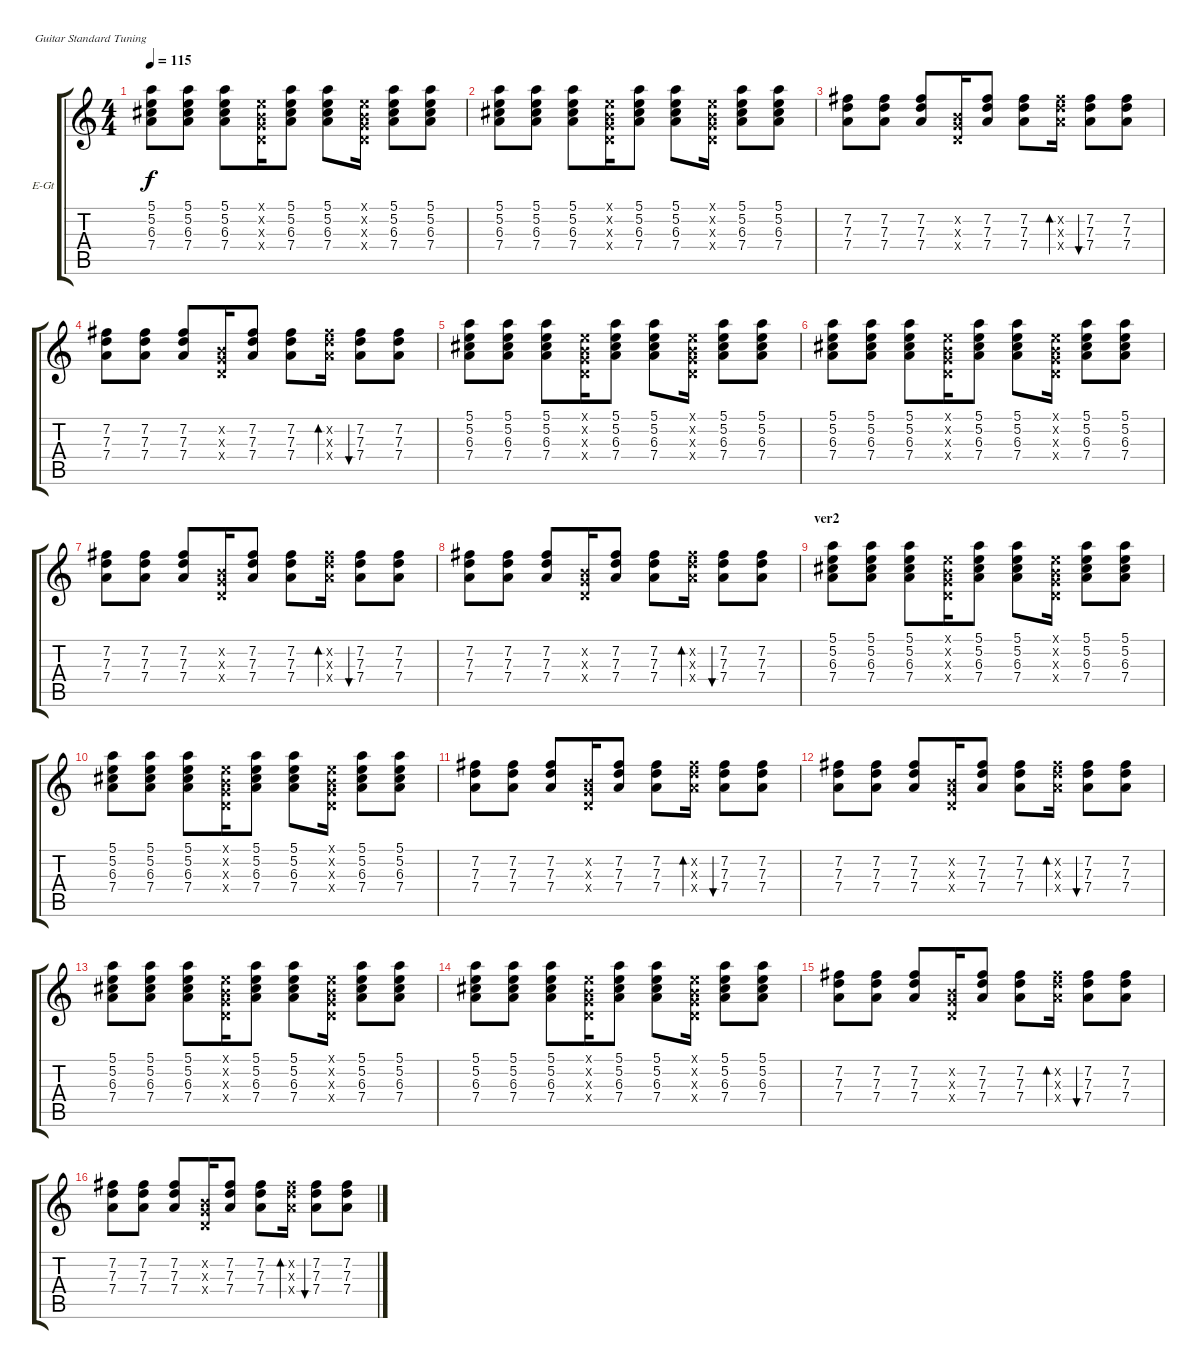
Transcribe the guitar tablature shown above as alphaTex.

\bracketExtendMode groupsimilarinstruments
\firstSystemTrackNameOrientation horizontal
\otherSystemsTrackNameOrientation horizontal
\track ("Track 2" "E-Gt") {instrument electricguitarclean}
\staff {score tabs}
\tuning (E4 B3 G3 D3 A2 E2)
\ts (4 4)
\tempo 115
\clef g2
\ks c
(5.1 5.2 6.3 7.4).8{dy f} (5.1 5.2 6.3 7.4).8 (5.1 5.2 6.3 7.4).8 (0.1{x} 0.2{x} 0.3{x} 0.4{x}).16 (5.1 5.2 6.3 7.4).8 (5.1 5.2 6.3 7.4).8 (0.1{x} 0.2{x} 0.3{x} 0.4{x}).16 (5.1 5.2 6.3 7.4).8 (5.1 5.2 6.3 7.4).8 |
(5.1 5.2 6.3 7.4).8 (5.1 5.2 6.3 7.4).8 (5.1 5.2 6.3 7.4).8 (0.1{x} 0.2{x} 0.3{x} 0.4{x}).16 (5.1 5.2 6.3 7.4).8 (5.1 5.2 6.3 7.4).8 (0.1{x} 0.2{x} 0.3{x} 0.4{x}).16 (5.1 5.2 6.3 7.4).8 (5.1 5.2 6.3 7.4).8 |
(7.2 7.3 7.4).8 (7.2 7.3 7.4).8 (7.2 7.3 7.4).8 (0.2{x} 0.3{x} 0.4{x}).16 (7.2 7.3 7.4).8 (7.2 7.3 7.4).8 (7.2{x} 7.3{x} 7.4{x}).16{bd 120} (7.2 7.3 7.4).8{bu 120} (7.2 7.3 7.4).8 |
(7.2 7.3 7.4).8 (7.2 7.3 7.4).8 (7.2 7.3 7.4).8 (0.2{x} 0.3{x} 0.4{x}).16 (7.2 7.3 7.4).8 (7.2 7.3 7.4).8 (7.2{x} 7.3{x} 7.4{x}).16{bd 120} (7.2 7.3 7.4).8{bu 120} (7.2 7.3 7.4).8 |
(5.1 5.2 6.3 7.4).8 (5.1 5.2 6.3 7.4).8 (5.1 5.2 6.3 7.4).8 (0.1{x} 0.2{x} 0.3{x} 0.4{x}).16 (5.1 5.2 6.3 7.4).8 (5.1 5.2 6.3 7.4).8 (0.1{x} 0.2{x} 0.3{x} 0.4{x}).16 (5.1 5.2 6.3 7.4).8 (5.1 5.2 6.3 7.4).8 |
(5.1 5.2 6.3 7.4).8 (5.1 5.2 6.3 7.4).8 (5.1 5.2 6.3 7.4).8 (0.1{x} 0.2{x} 0.3{x} 0.4{x}).16 (5.1 5.2 6.3 7.4).8 (5.1 5.2 6.3 7.4).8 (0.1{x} 0.2{x} 0.3{x} 0.4{x}).16 (5.1 5.2 6.3 7.4).8 (5.1 5.2 6.3 7.4).8 |
(7.2 7.3 7.4).8 (7.2 7.3 7.4).8 (7.2 7.3 7.4).8 (0.2{x} 0.3{x} 0.4{x}).16 (7.2 7.3 7.4).8 (7.2 7.3 7.4).8 (7.2{x} 7.3{x} 7.4{x}).16{bd 120} (7.2 7.3 7.4).8{bu 120} (7.2 7.3 7.4).8 |
(7.2 7.3 7.4).8 (7.2 7.3 7.4).8 (7.2 7.3 7.4).8 (0.2{x} 0.3{x} 0.4{x}).16 (7.2 7.3 7.4).8 (7.2 7.3 7.4).8 (7.2{x} 7.3{x} 7.4{x}).16{bd 120} (7.2 7.3 7.4).8{bu 120} (7.2 7.3 7.4).8 |
\section ("" "ver2")
(5.1 5.2 6.3 7.4).8 (5.1 5.2 6.3 7.4).8 (5.1 5.2 6.3 7.4).8 (0.1{x} 0.2{x} 0.3{x} 0.4{x}).16 (5.1 5.2 6.3 7.4).8 (5.1 5.2 6.3 7.4).8 (0.1{x} 0.2{x} 0.3{x} 0.4{x}).16 (5.1 5.2 6.3 7.4).8 (5.1 5.2 6.3 7.4).8 |
(5.1 5.2 6.3 7.4).8 (5.1 5.2 6.3 7.4).8 (5.1 5.2 6.3 7.4).8 (0.1{x} 0.2{x} 0.3{x} 0.4{x}).16 (5.1 5.2 6.3 7.4).8 (5.1 5.2 6.3 7.4).8 (0.1{x} 0.2{x} 0.3{x} 0.4{x}).16 (5.1 5.2 6.3 7.4).8 (5.1 5.2 6.3 7.4).8 |
(7.2 7.3 7.4).8 (7.2 7.3 7.4).8 (7.2 7.3 7.4).8 (0.2{x} 0.3{x} 0.4{x}).16 (7.2 7.3 7.4).8 (7.2 7.3 7.4).8 (7.2{x} 7.3{x} 7.4{x}).16{bd 120} (7.2 7.3 7.4).8{bu 120} (7.2 7.3 7.4).8 |
(7.2 7.3 7.4).8 (7.2 7.3 7.4).8 (7.2 7.3 7.4).8 (0.2{x} 0.3{x} 0.4{x}).16 (7.2 7.3 7.4).8 (7.2 7.3 7.4).8 (7.2{x} 7.3{x} 7.4{x}).16{bd 120} (7.2 7.3 7.4).8{bu 120} (7.2 7.3 7.4).8 |
(5.1 5.2 6.3 7.4).8 (5.1 5.2 6.3 7.4).8 (5.1 5.2 6.3 7.4).8 (0.1{x} 0.2{x} 0.3{x} 0.4{x}).16 (5.1 5.2 6.3 7.4).8 (5.1 5.2 6.3 7.4).8 (0.1{x} 0.2{x} 0.3{x} 0.4{x}).16 (5.1 5.2 6.3 7.4).8 (5.1 5.2 6.3 7.4).8 |
(5.1 5.2 6.3 7.4).8 (5.1 5.2 6.3 7.4).8 (5.1 5.2 6.3 7.4).8 (0.1{x} 0.2{x} 0.3{x} 0.4{x}).16 (5.1 5.2 6.3 7.4).8 (5.1 5.2 6.3 7.4).8 (0.1{x} 0.2{x} 0.3{x} 0.4{x}).16 (5.1 5.2 6.3 7.4).8 (5.1 5.2 6.3 7.4).8 |
(7.2 7.3 7.4).8 (7.2 7.3 7.4).8 (7.2 7.3 7.4).8 (0.2{x} 0.3{x} 0.4{x}).16 (7.2 7.3 7.4).8 (7.2 7.3 7.4).8 (7.2{x} 7.3{x} 7.4{x}).16{bd 120} (7.2 7.3 7.4).8{bu 120} (7.2 7.3 7.4).8 |
(7.2 7.3 7.4).8 (7.2 7.3 7.4).8 (7.2 7.3 7.4).8 (0.2{x} 0.3{x} 0.4{x}).16 (7.2 7.3 7.4).8 (7.2 7.3 7.4).8 (7.2{x} 7.3{x} 7.4{x}).16{bd 120} (7.2 7.3 7.4).8{bu 120} (7.2 7.3 7.4).8
